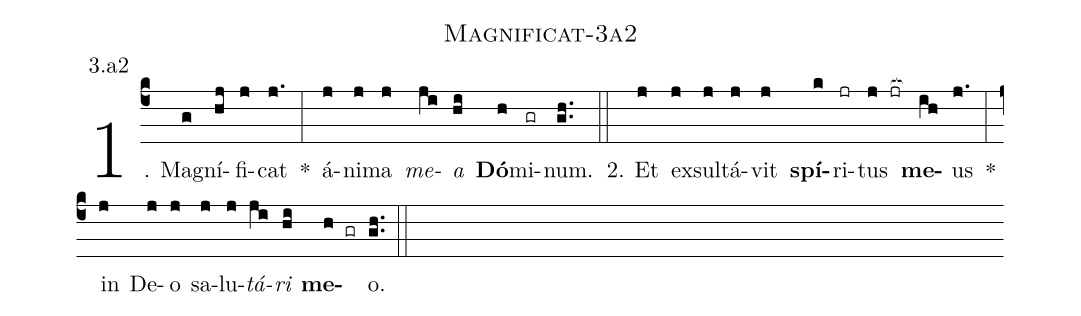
name: Magnificat-3a2;
annotation: 3.a2;
%%
(c4)1. Ma(g)gní(hj)fi(j)cat(j.) *(:) á(j)ni(j)ma(j) <i>me</i>(ji)<i>a</i>(hi) <b>Dó</b>(h)mi(gr)num.(gh..) (::)
2. Et(j) ex(j)sul(j)tá(j)vit(j) <b>spí</b>(k)ri(jr)tus(j jr[ocb:1{]) <b>me</b>(ih[ocb:0}])us(j.) *(:) in(j) De(j)o(j) sa(j)lu(j)<i>tá</i>(ji)<i>ri</i>(hi) <b>me</b>(h gr)o.(gh..) (::)
